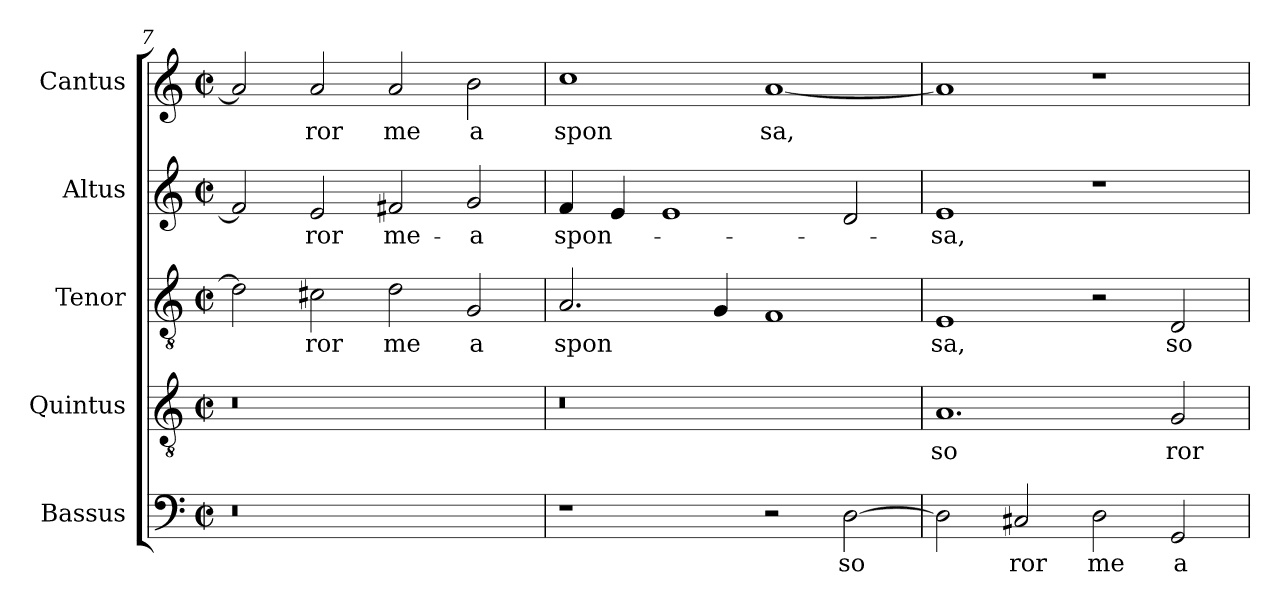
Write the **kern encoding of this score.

**kern	**text	**kern	**text	**kern	**text	**kern	**text	**kern	**text
*part5	*part5	*part4	*part4	*part3	*part3	*part2	*part2	*part1	*part1
*staff5	*staff5	*staff4	*staff4	*staff3	*staff3	*staff2	*staff2	*staff1	*staff1
*I"Bassus	*	*I"Quintus	*	*I"Tenor	*	*I"Altus	*	*I"Cantus	*
*clefF4	*	*clefGv2	*	*clefGv2	*	*clefG2	*	*clefG2	*
*M2/2	*	*M2/2	*	*M2/2	*	*M2/2	*	*M2/2	*
*met(c|)	*	*met(c|)	*	*met(c|)	*	*met(c|)	*	*met(c|)	*
=7	=7	=7	=7	=7	=7	=7	=7	=7	=7
0r	.	0r	.	2d\]	.	2f/]	.	2a/]	.
!	!	!	!	!	!LO:LY:b:cj	!	!LO:LY:b:cj	!	!LO:LY:b:cj
.	.	.	.	2c#X\	ror	2e/	-ror	2a/	ror
!	!	!	!	!	!LO:LY:b:cj	!	!LO:LY:b:cj	!	!LO:LY:b:cj
.	.	.	.	2d\	me	2f#X/	me-	2a/	me
!	!	!	!	!	!LO:LY:b:cj	!	!LO:LY:b:cj	!	!LO:LY:b:cj
.	.	.	.	2G/	a	2g/	-a	2b\	a
=8	=8	=8	=8	=8	=8	=8	=8	=8	=8
!	!	!	!	!	!LO:LY:b	!	!LO:LY:b	!	!LO:LY:b:cj
1r	.	0r	.	2.A/	spon	4f/	spon-	1cc	spon
.	.	.	.	.	.	4e/	.	.	.
.	.	.	.	.	.	1e	.	.	.
.	.	.	.	4G/	.	.	.	.	.
!	!	!	!	!	!	!	!	!	!LO:LY:b:cj
2r	.	.	.	1F	.	.	.	[<1a	sa,
!	!LO:LY:b:cj	!	!	!	!	!	!	!	!
[>2D\	so	.	.	.	.	2d/	.	.	.
=9	=9	=9	=9	=9	=9	=9	=9	=9	=9
!	!	!	!LO:LY:b:cj	!	!LO:LY:b:cj	!	!LO:LY:b:cj	!	!
2D\]	.	1.A	so	1E	sa,	1e	-sa,	1a]	.
!	!LO:LY:b:cj	!	!	!	!	!	!	!	!
2C#X/	ror	.	.	.	.	.	.	.	.
!	!LO:LY:b:cj	!	!	!	!	!	!	!	!
2D\	me	.	.	2r	.	1r	.	1r	.
!	!LO:LY:b:cj	!	!LO:LY:b:cj	!	!LO:LY:b:cj	!	!	!	!
2GG/	a	2G/	ror	2D/	so	.	.	.	.
=	=	=	=	=	=	=	=	=	=
*-	*-	*-	*-	*-	*-	*-	*-	*-	*-
